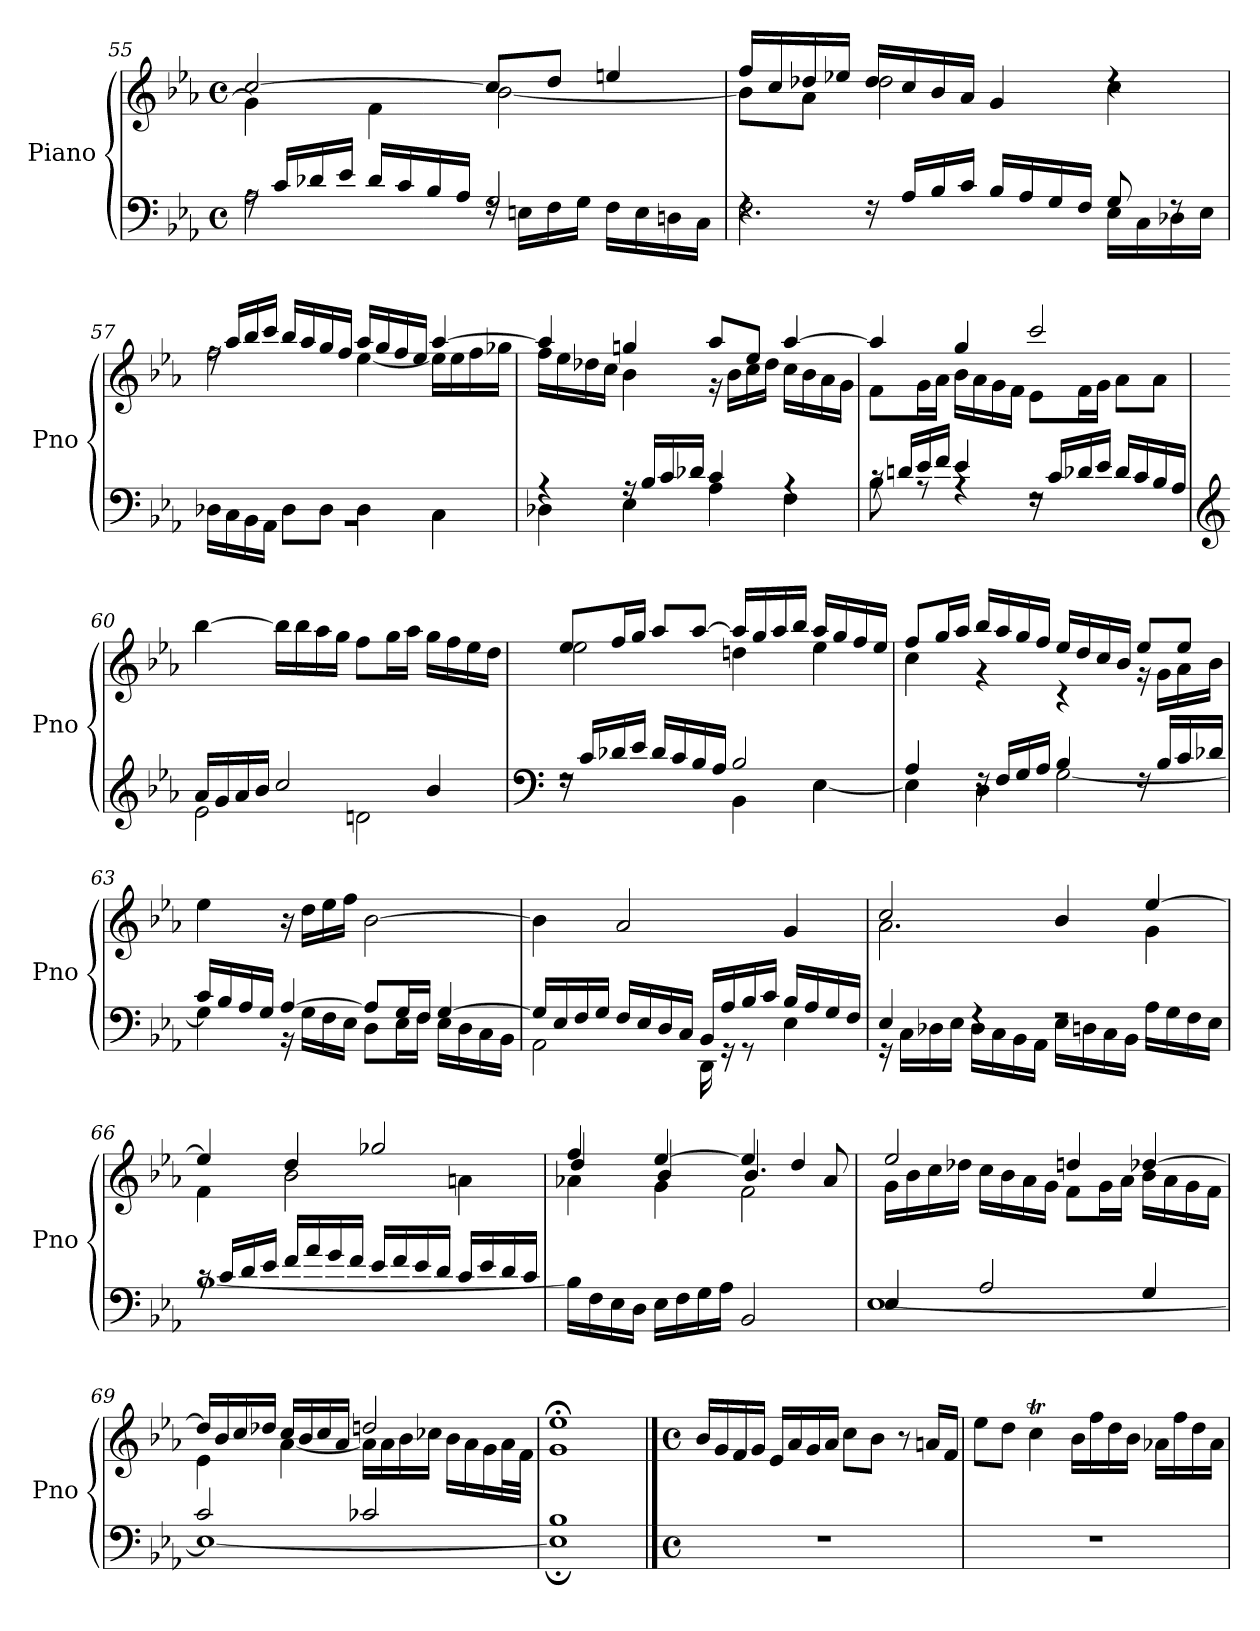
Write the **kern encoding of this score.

**kern	**kern
*part1	*part1
*staff2	*staff1
*I"Piano	*
*I'Pno	*
*clefF4	*clefG2
*k[b-e-a-]	*k[b-e-a-]
*M4/4	*M4/4
*met(c)	*met(c)
=55	=55
*^	*^
16rA	2A-\	[2cc/	4g\]
16c/LL	.	.	.
16d-X/	.	.	.
16e-/JJ	.	.	.
16d-/LL	.	.	4f\
16c/	.	.	.
16B-/	.	.	.
16A-/JJ	.	.	.
2G/	16rF	8cc/L]	[2b-\
.	16En\LL	.	.
.	16F\	8dd/J	.
.	16G\JJ	.	.
.	16F\LL	4een/	.
.	16E\	.	.
.	16Dn\	.	.
.	16C\JJ	.	.
!!LO:LB:g=z	!!
=56	=56	=56	=56
4rF	2.F\	16ff/LL	8b-\L]
.	.	16cc/	.
.	.	16dd-X/	8a-\J
.	.	16ee-X/JJ	.
16rF	.	16dd-/LL	2dd-\
16A-/LL	.	16cc/	.
16B-/	.	16b-/	.
16c/JJ	.	16a-/JJ	.
16B-/LL	.	4g/	.
16A-/	.	.	.
16G/	.	.	.
16F/JJ	.	.	.
8G/	16E-\LL	4rdd	4cc\
.	16C\	.	.
8rF	16D-X\	.	.
.	16E-\JJ	.	.
=57	=57	=57	=57
1rBB	16D-X\LL	16rff	2ff\
.	16C\	16aa-/LL	.
.	16BB-\	16bb-/	.
.	16AA-\JJ	16ccc/JJ	.
.	8D-\L	16bb-/LL	.
.	.	16aa-/	.
.	8D-\J	16gg/	.
.	.	16ff/JJ	.
.	4D-\	16aa-/LL	[4ee-\
.	.	16gg/	.
.	.	16ff/	.
.	.	16ee-/JJ	.
.	4C\	[4aa-/	16ee-\LL]
.	.	.	16ee-\
.	.	.	16ff\
.	.	.	16gg-X\JJ
!!LO:LB:g=z	!!
=58	=58	=58	=58
4rA	4D-X\	4aa-/]	16ff\LL
.	.	.	16ee-\
.	.	.	16dd-X\
.	.	.	16cc\JJ
16rA	4E-\	4ggn/	4b-\
16B-/LL	.	.	.
16c/	.	.	.
16d-X/JJ	.	.	.
4c/	4A-\	8aa-/L	16r
.	.	.	16b-\LL
.	.	8ee-/J	16cc\
.	.	.	16dd-\JJ
4rA	4F\	[4aa-/	16cc\LL
.	.	.	16b-\
.	.	.	16a-\
.	.	.	16g\JJ
=59	=59	=59	=59
16rc	8B-\	4aa-/]	8f\L
16dn/LL	.	.	.
16e-/	8rA	.	16g\L
16f/JJ	.	.	16a-\JJ
4e-/	4rA	4gg/	16b-\LL
.	.	.	16a-\
.	.	.	16g\
.	.	.	16f\JJ
16rF	2rF	2ccc/	8e-\L
16c/LL	.	.	.
16d-X/	.	.	16f\L
16e-/JJ	.	.	16g\JJ
16d-/LL	.	.	8a-\L
16c/	.	.	.
16B-/	.	.	8a-\J
16A-/JJ	.	.	.
*	*	*v	*v
!!LO:PB:g=z
=60	=60	=60
*clefG2	*	*
16a-/LL	2e-\	[4bb-\
16g/	.	.
16a-/	.	.
16b-/JJ	.	.
2cc/	.	16bb-\LL]
.	.	16bb-\
.	.	16aa-\
.	.	16gg\JJ
.	2dn\	8ff\L
.	.	16gg\L
.	.	16aa-\JJ
4b-/	.	16gg\LL
.	.	16ff\
.	.	16ee-\
.	.	16dd\JJ
=61	=61	=61
*clefF4	*	*
*	*	*^
16rF	2rF	8ee-/L	2ee-\
16c/LL	.	.	.
16d-X/	.	16ff/L	.
16e-/JJ	.	16gg/JJ	.
16d-/LL	.	8aa-/L	.
16c/	.	.	.
16B-/	.	[8aa-/J	.
16A-/JJ	.	.	.
2B-/	4BB-\	16aa-/LL]	4ddn\
.	.	16gg/	.
.	.	16aa-/	.
.	.	16bb-/JJ	.
.	[4E-\	16aa-/LL	4ee-\
.	.	16gg/	.
.	.	16ff/	.
.	.	16ee-/JJ	.
=62	=62	=62	=62
4A-/	4E-\]	8ff/L	4cc\
.	.	16gg/L	.
.	.	16aa-/JJ	.
16rF	4D\	16bb-/LL	4r
16F/LL	.	16aa-/	.
16G/	.	16gg/	.
16A-/JJ	.	16ff/JJ	.
4B-/	[2G\	16ee-/LL	4r
.	.	16dd/	.
.	.	16cc/	.
.	.	16b-/JJ	.
16rF	.	8ee-/L	16r
16B-/LL	.	.	16g\LL
16c/	.	8ee-/J	16a-\
16d-X/JJ	.	.	16b-\JJ
*	*	*v	*v
!!LO:LB:g=z
=63	=63	=63
16c/LL	4G\]	4ee-\
16B-/	.	.
16A-/	.	.
16G/JJ	.	.
[4A-/	16r	16r
.	16G\LL	16dd\LL
.	16F\	16ee-\
.	16E-\JJ	16ff\JJ
8A-/L]	8D\L	[2b-\
16G/L	16E-\L	.
16F/JJ	16F\JJ	.
[4G/	16E-\LL	.
.	16D\	.
.	16C\	.
.	16BB-\JJ	.
=64	=64	=64
16G/LL]	2AA-\	4b-\]
16E-/	.	.
16F/	.	.
16G/JJ	.	.
16F/LL	.	2a-/
16E-/	.	.
16D/	.	.
16C/JJ	.	.
16BB-/LL	16DD\	.
16A-/	16r	.
16B-/	8r	.
16c/JJ	.	.
16B-/LL	4E-\	4g/
16A-/	.	.
16G/	.	.
16F/JJ	.	.
!!LO:LB:g=z
=65	=65	=65
*	*	*^
4E-/	16r	2cc/	2.a-\
.	16C\LL	.	.
.	16D-X\	.	.
.	16E-\JJ	.	.
4rF	16D-\LL	.	.
.	16C\	.	.
.	16BB-\	.	.
.	16AA-\JJ	.	.
2rF	16E-\LL	4b-/	.
.	16Dn\	.	.
.	16C\	.	.
.	16BB-\JJ	.	.
.	16A-\LL	[4ee-/	4g\
.	16G\	.	.
.	16F\	.	.
.	16E-\JJ	.	.
=66	=66	=66	=66
16rc	[1B-	4ee-/]	4f\
16c/LL	.	.	.
16d/	.	.	.
16e-/JJ	.	.	.
16f/LL	.	4dd/	2b-\
16a-/	.	.	.
16g/	.	.	.
16f/JJ	.	.	.
16e-/LL	.	2gg-X/	.
16f/	.	.	.
16e-/	.	.	.
16d/JJ	.	.	.
16c/LL	.	.	4an\
16e-/	.	.	.
16d/	.	.	.
16c/JJ	.	.	.
=67	=67	=67	=67
*	*	*	*^
1ryy	16B-\LL]	4ff/	4a-X\	4dd/
.	16F\	.	.	.
.	16E-\	.	.	.
.	16D\JJ	.	.	.
.	16E-\LL	[4ee-/	4g\	4b-/
.	16F\	.	.	.
.	16G\	.	.	.
.	16A-\JJ	.	.	.
.	2BB-/	4ee-/]	2f\	4.b-/
.	.	4dd/	.	.
.	.	.	.	8a-/
*	*	*	*v	*v
!!LO:LB:g=z
=68	=68	=68	=68
4E-/	[1E-	2ee-/	16g\LL
.	.	.	16b-\
.	.	.	16cc\
.	.	.	16dd-X\JJ
2A-/	.	.	16cc\LL
.	.	.	16b-\
.	.	.	16a-\
.	.	.	16g\JJ
.	.	4ddn/	8f\L
.	.	.	16g\L
.	.	.	16a-\JJ
4G/	.	[4dd-X/	16b-\LL
.	.	.	16a-\
.	.	.	16g\
.	.	.	16f\JJ
=69	=69	=69	=69
2c/	1E-_	16dd-/LL]	4e-\
.	.	16b-/	.
.	.	16cc/	.
.	.	16dd-X/JJ	.
.	.	16cc/LL	[4a-\
.	.	16b-/	.
.	.	16cc/	.
.	.	16a-/JJ	.
2c-X/	.	2ddn/	16a-\LL]
.	.	.	16a-\
.	.	.	16b-\
.	.	.	16cc-X\JJ
.	.	.	16b-\LL
.	.	.	16a-\
.	.	.	16g\
.	.	.	32a-\L
.	.	.	32f\JJJ
=70	=70	=70	=70
1B-	1E-;]	1ee-;<	1g
*v	*v	*	*
*	*v	*v
!!LO:PB:g=z
==71	==71
*M4/4	*M4/4
*met(c)	*met(c)
*^	*^
!	!	!LO:TX:a:i:t=a 3 voci	!
*v	*v	*	*
*	*v	*v
1r	16b-/LL
.	16g/
.	16f/
.	16g/JJ
.	16e-/LL
.	16a-/
.	16g/
.	16a-/JJ
.	8cc\L
.	8b-\J
.	8r
.	16an/LL
.	16f/JJ
=72	=72
1r	8ee-\L
.	8dd\J
.	4ccT\
.	16b-\LL
.	16ff\
.	16dd\
.	16b-\JJ
.	16a-X\LL
.	16ff\
.	16dd\
.	16a-\JJ
=	=
*-	*-
